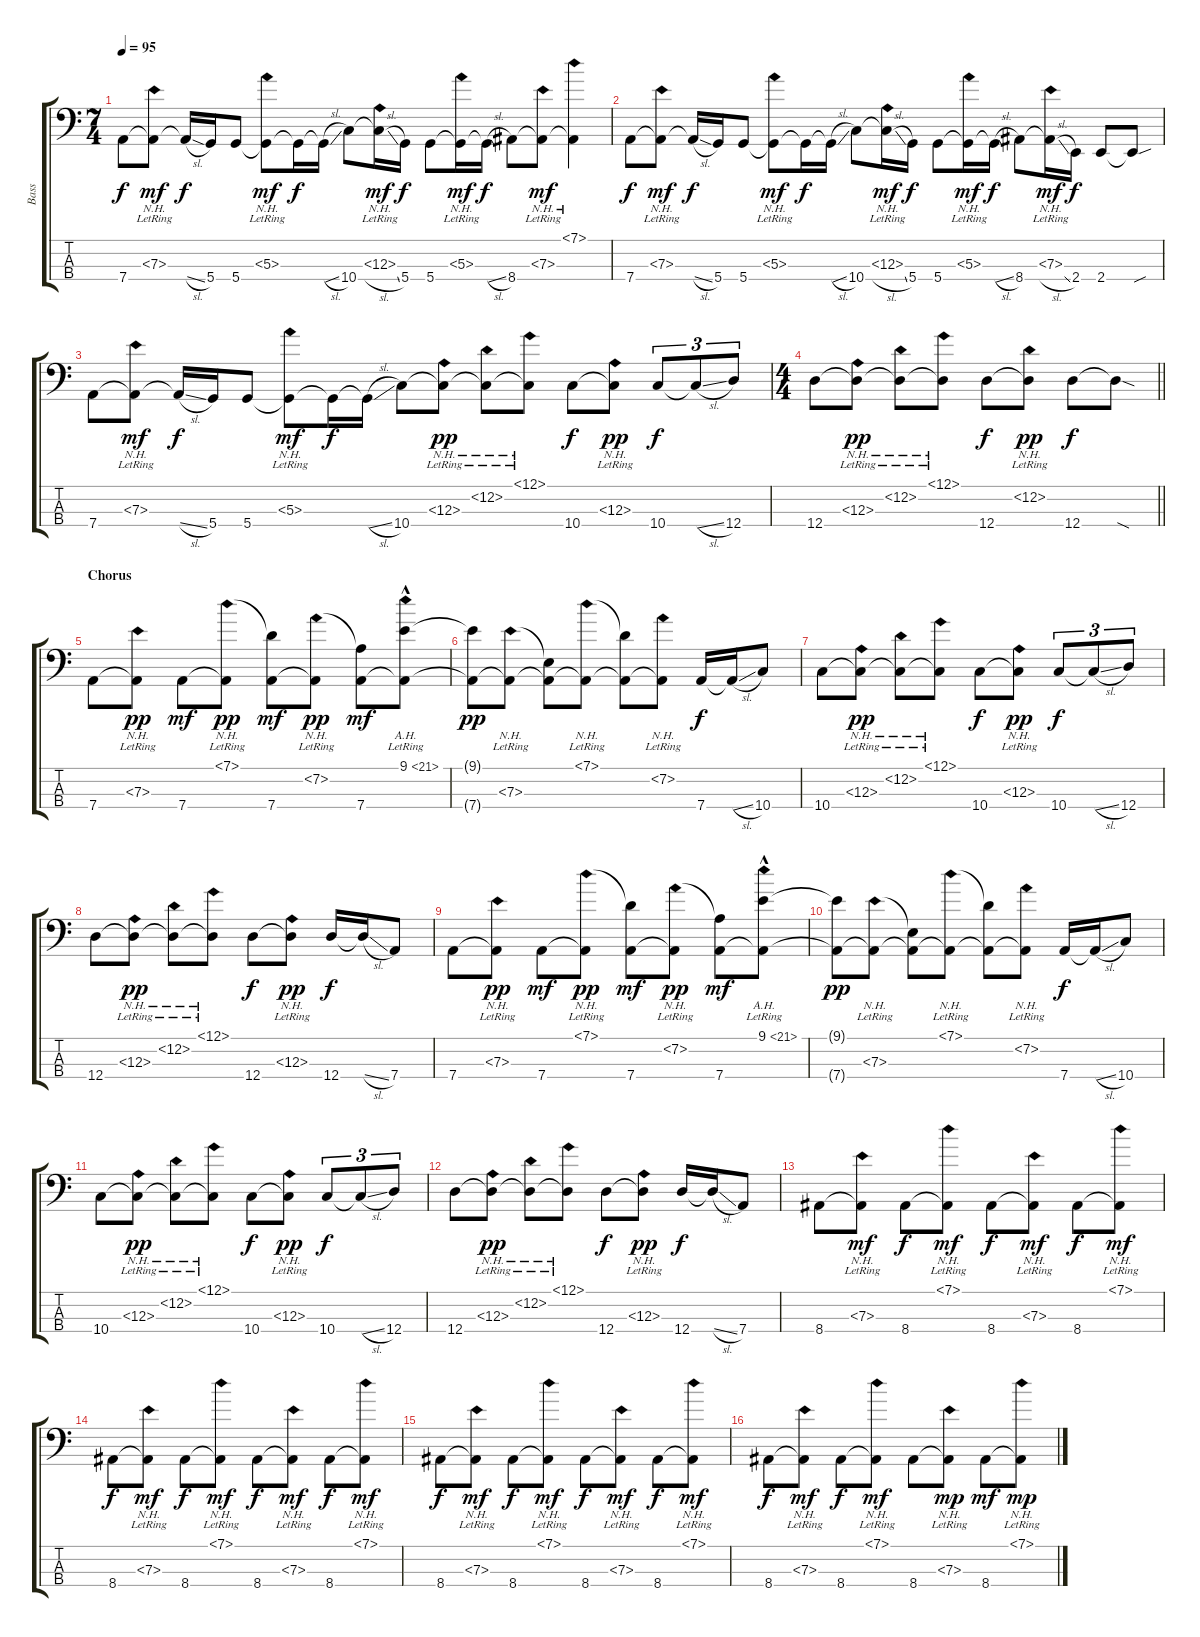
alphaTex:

\track ("Bass" "Bass") {instrument electricbassfinger}
\staff {score tabs}
\tuning (G2 D2 A1 D1) {hide}
\ts (7 4)
\tempo 95
\clef f4
\ks c
7.4.8{dy f} (7.3{nh lr} 7.4{t}).8{dy mf} 7.4{sl t}.16{dy f} 5.4.16 5.4.8 (5.3{nh lr} 5.4{t}).8{dy mf} 5.4{t}.16{dy f} 5.4{sl t}.16 10.4.8 (12.3{nh lr} 10.4{sl t}).16{dy mf} 5.4.16{dy f} 5.4.8 (5.3{nh lr} 5.4{t}).16{dy mf} 5.4{sl t}.16{dy f} 8.4.8 (7.3{nh lr} 8.4{t}).8{dy mf} (7.1{nh lr} 8.4{t}).4 |
7.4.8{dy f} (7.3{nh lr} 7.4{t}).8{dy mf} 7.4{sl t}.16{dy f} 5.4.16 5.4.8 (5.3{nh lr} 5.4{t}).8{dy mf} 5.4{t}.16{dy f} 5.4{sl t}.16 10.4.8 (12.3{nh lr} 10.4{sl t}).16{dy mf} 5.4.16{dy f} 5.4.8 (5.3{nh lr} 5.4{t}).16{dy mf} 5.4{sl t}.16{dy f} 8.4.8 (7.3{nh lr} 8.4{sl t}).16{dy mf} 2.4.16{dy f} 2.4.8 2.4{sou t}.8 |
7.4.8 (7.3{nh lr} 7.4{t}).8{dy mf} 7.4{sl t}.16{dy f} 5.4.16 5.4.8 (5.3{nh lr} 5.4{t}).8{dy mf} 5.4{t}.16{dy f} 5.4{sl t}.16 10.4.8 (12.3{nh lr} 10.4{t}).8{dy pp} (12.2{nh lr} 10.4{t}).8 (12.1{nh lr} 10.4{t}).8 10.4.8{dy f} (12.3{nh lr} 10.4{t}).8{dy pp} 10.4.8{tu (3 2) dy f} 10.4{sl t}.8{tu (3 2)} 12.4.8{tu (3 2)} |
\ts (4 4)
\barLineRight lightlight
12.4.8 (12.3{nh lr} 12.4{t}).8{dy pp} (12.2{nh lr} 12.4{t}).8 (12.1{nh lr} 12.4{t}).8 12.4.8{dy f} (12.2{nh lr} 12.4{t}).8{dy pp} 12.4.8{dy f} 12.4{sod t}.8 |
\section ("" "Chorus")
7.4.8 (7.3{nh lr} 7.4{t}).8{dy pp} 7.4.8{dy mf} (7.1{nh lr} 7.4{t}).8{dy pp} (7.1{t} 7.4).8{dy mf} (7.2{nh lr} 7.4{t}).8{dy pp} (7.2{t} 7.4).8{dy mf} (9.1{ah 12 hac lr} 7.4{t}).8 |
(9.1{t} 7.4{t}).8{dy pp} (7.3{nh lr} 7.4{t}).8 (7.3{t} 7.4{t}).8 (7.1{nh lr} 7.4{t}).8 (7.1{t} 7.4{t}).8 (7.2{nh lr} 7.4{t}).8 7.4.16{dy f} 7.4{sl t}.16 10.4.8 |
10.4.8 (12.3{nh lr} 10.4{t}).8{dy pp} (12.2{nh lr} 10.4{t}).8 (12.1{nh lr} 10.4{t}).8 10.4.8{dy f} (12.3{nh lr} 10.4{t}).8{dy pp} 10.4.8{tu (3 2) dy f} 10.4{sl t}.8{tu (3 2)} 12.4.8{tu (3 2)} |
12.4.8 (12.3{nh lr} 12.4{t}).8{dy pp} (12.2{nh lr} 12.4{t}).8 (12.1{nh lr} 12.4{t}).8 12.4.8{dy f} (12.3{nh lr} 12.4{t}).8{dy pp} 12.4.16{dy f} 12.4{sl t}.16 7.4.8 |
7.4.8 (7.3{nh lr} 7.4{t}).8{dy pp} 7.4.8{dy mf} (7.1{nh lr} 7.4{t}).8{dy pp} (7.1{t} 7.4).8{dy mf} (7.2{nh lr} 7.4{t}).8{dy pp} (7.2{t} 7.4).8{dy mf} (9.1{ah 12 hac lr} 7.4{t}).8 |
(9.1{t} 7.4{t}).8{dy pp} (7.3{nh lr} 7.4{t}).8 (7.3{t} 7.4{t}).8 (7.1{nh lr} 7.4{t}).8 (7.1{t} 7.4{t}).8 (7.2{nh lr} 7.4{t}).8 7.4.16{dy f} 7.4{sl t}.16 10.4.8 |
10.4.8 (12.3{nh lr} 10.4{t}).8{dy pp} (12.2{nh lr} 10.4{t}).8 (12.1{nh lr} 10.4{t}).8 10.4.8{dy f} (12.3{nh lr} 10.4{t}).8{dy pp} 10.4.8{tu (3 2) dy f} 10.4{sl t}.8{tu (3 2)} 12.4.8{tu (3 2)} |
12.4.8 (12.3{nh lr} 12.4{t}).8{dy pp} (12.2{nh lr} 12.4{t}).8 (12.1{nh lr} 12.4{t}).8 12.4.8{dy f} (12.3{nh lr} 12.4{t}).8{dy pp} 12.4.16{dy f} 12.4{sl t}.16 7.4.8 |
8.4.8 (7.3{nh lr} 8.4{t}).8{dy mf} 8.4.8{dy f} (7.1{nh lr} 8.4{t}).8{dy mf} 8.4.8{dy f} (7.3{nh lr} 8.4{t}).8{dy mf} 8.4.8{dy f} (7.1{nh lr} 8.4{t}).8{dy mf} |
8.4.8{dy f} (7.3{nh lr} 8.4{t}).8{dy mf} 8.4.8{dy f} (7.1{nh lr} 8.4{t}).8{dy mf} 8.4.8{dy f} (7.3{nh lr} 8.4{t}).8{dy mf} 8.4.8{dy f} (7.1{nh lr} 8.4{t}).8{dy mf} |
8.4.8{dy f} (7.3{nh lr} 8.4{t}).8{dy mf} 8.4.8{dy f} (7.1{nh lr} 8.4{t}).8{dy mf} 8.4.8{dy f} (7.3{nh lr} 8.4{t}).8{dy mf} 8.4.8{dy f} (7.1{nh lr} 8.4{t}).8{dy mf} |
8.4.8{dy f} (7.3{nh lr} 8.4{t}).8{dy mf} 8.4.8{dy f} (7.1{nh lr} 8.4{t}).8{dy mf} 8.4.8 (7.3{nh lr} 8.4{t}).8{dy mp} 8.4.8{dy mf} (7.1{nh lr} 8.4{t}).8{dy mp}
